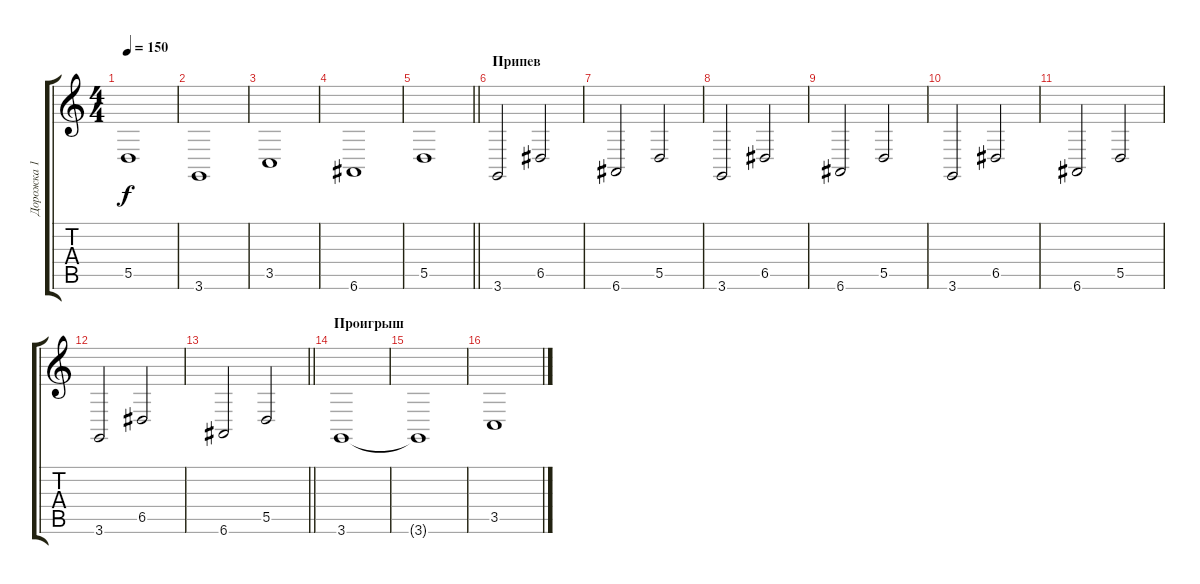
\track ("Дорожка 1" "Дорожка 1") {instrument lead2sawtooth}
\staff {score tabs}
\tuning (E4 B3 G3 D3 A2 E2) {hide}
\ts (4 4)
\tempo 150
\clef g2
\ks c
5.5.1{dy f} |
3.6.1 |
3.5.1 |
6.6.1 |
\barLineRight lightlight
5.5.1 |
\section ("" "Припев")
3.6.2 6.5.2 |
6.6.2 5.5.2 |
3.6.2 6.5.2 |
6.6.2 5.5.2 |
3.6.2 6.5.2 |
6.6.2 5.5.2 |
3.6.2 6.5.2 |
\barLineRight lightlight
6.6.2 5.5.2 |
\section ("" "Проигрыш")
3.6.1 |
3.6{t}.1 |
3.5.1
